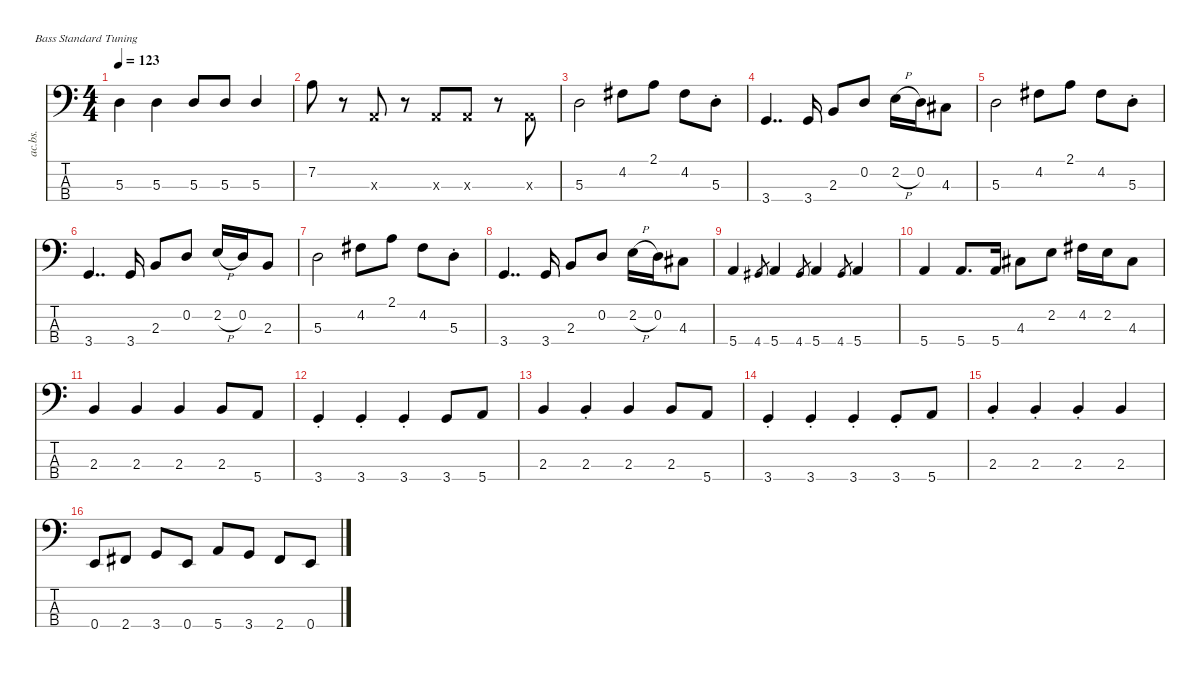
\defaultSystemsLayout 4
\hideDynamics
\bracketExtendMode nobrackets
\track ("Acoustic Bass" "ac.bs.") {instrument acousticbass}
\staff {score tabs}
\tuning (G2 D2 A1 E1)
\ts (4 4)
\tempo 123
\clef f4
\ks c
5.3.4{dy mf beam Down} 5.3.4{beam Down} 5.3.8{beam Up} 5.3.8{beam Up} 5.3.4{beam Up} |
7.2.8{beam Down} r.8{beam Down} 0.3{x}.8{beam Up} r.8{beam Down} 0.3{x}.8{beam Up} 0.3{x}.8{beam Up} r.8{beam Down} 0.3{x}.8{beam Up} |
5.3.2{beam Down} 4.2{acc #}.8{beam Down} 2.1.8{beam Down} 4.2{acc #}.8{beam Down} 5.3{st}.8{beam Down} |
3.4.4{dd beam Up} 3.4.16{beam Up} 2.3.8{beam Up} 0.2.8{beam Up} 2.2{h}.16{beam Down} 0.2.16{beam Down} 4.3{acc #}.8{beam Down} |
5.3.2{beam Down} 4.2{acc #}.8{beam Down} 2.1.8{beam Down} 4.2{acc #}.8{beam Down} 5.3{st}.8{beam Down} |
3.4.4{dd beam Up} 3.4.16{beam Up} 2.3.8{beam Up} 0.2.8{beam Up} 2.2{h}.16{beam Up} 0.2.16{beam Up} 2.3.8{beam Up} |
5.3.2{beam Down} 4.2{acc #}.8{beam Down} 2.1.8{beam Down} 4.2{acc #}.8{beam Down} 5.3{st}.8{beam Down} |
3.4.4{dd beam Up} 3.4.16{beam Up} 2.3.8{beam Up} 0.2.8{beam Up} 2.2{h}.16{beam Down} 0.2.16{beam Down} 4.3{acc #}.8{beam Down} |
5.4.4{beam Up} 4.4{acc #}.8{gr beam Up} 5.4.4{beam Up} 4.4{acc #}.8{gr beam Up} 5.4.4{beam Up} 4.4{acc #}.8{gr beam Up} 5.4.4{beam Up} |
5.4.4{beam Up} 5.4.8{d beam Up} 5.4.16{beam Up} 4.3{acc #}.8{beam Down} 2.2.8{beam Down} 4.2{acc #}.16{beam Down} 2.2.16{beam Down} 4.3{acc #}.8{beam Down} |
2.3.4{beam Up} 2.3.4{beam Up} 2.3.4{beam Up} 2.3.8{beam Up} 5.4.8{beam Up} |
3.4{st}.4{beam Up} 3.4{st}.4{beam Up} 3.4{st}.4{beam Up} 3.4.8{beam Up} 5.4.8{beam Up} |
2.3.4{beam Up} 2.3{st}.4{beam Up} 2.3.4{beam Up} 2.3.8{beam Up} 5.4.8{beam Up} |
3.4{st}.4{beam Up} 3.4{st}.4{beam Up} 3.4{st}.4{beam Up} 3.4{st}.8{beam Up} 5.4.8{beam Up} |
2.3{st}.4{beam Up} 2.3{st}.4{beam Up} 2.3{st}.4{beam Up} 2.3.4{beam Up} |
0.4.8{beam Up} 2.4{acc #}.8{beam Up} 3.4.8{beam Up} 0.4.8{beam Up} 5.4.8{beam Up} 3.4.8{beam Up} 2.4{acc #}.8{beam Up} 0.4.8{beam Up}
